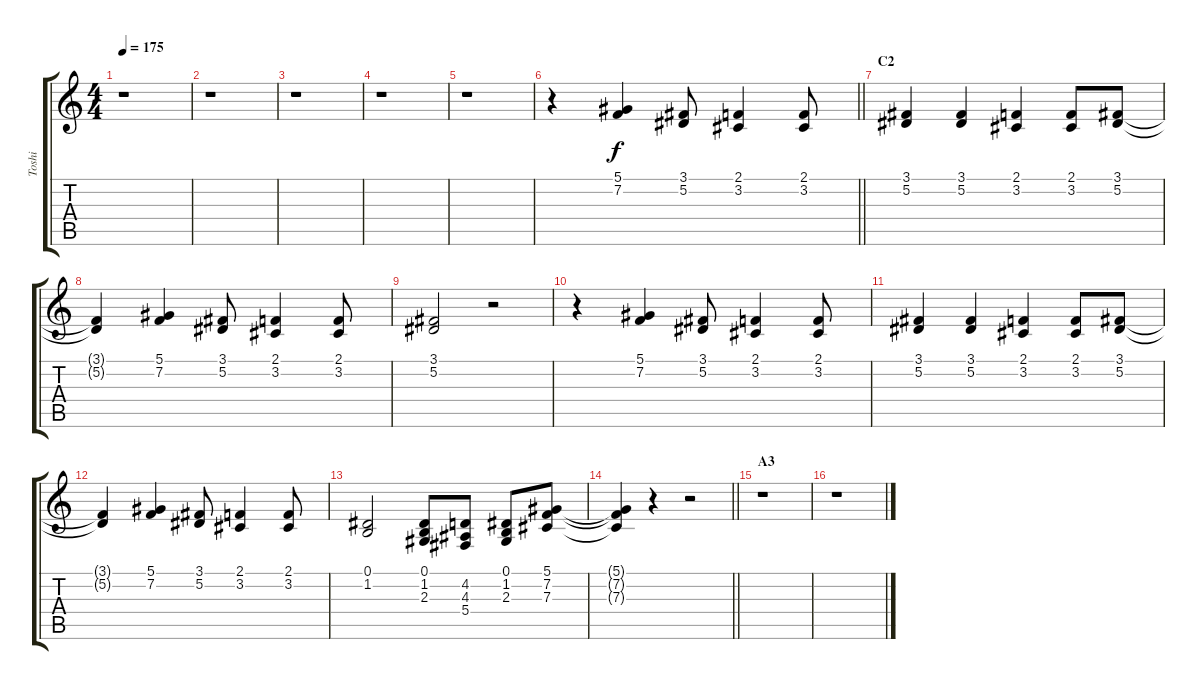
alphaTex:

\track ("Toshi" "Toshi") {instrument violin}
\staff {score tabs}
\tuning (Eb4 Bb3 Gb3 Db3 Ab2 Eb2) {hide}
\ts (4 4)
\tempo 175
\clef g2
\ks c
r.1{dy f} |
r.1 |
r.1 |
r.1 |
r.1 |
\barLineRight lightlight
r.4 (5.1 7.2).4 (3.1 5.2).8 (2.1 3.2).4 (2.1 3.2).8 |
\section ("" "C2")
(3.1 5.2).4 (3.1 5.2).4 (2.1 3.2).4 (2.1 3.2).8 (3.1 5.2).8 |
(3.1{t} 5.2{t}).4 (5.1 7.2).4 (3.1 5.2).8 (2.1 3.2).4 (2.1 3.2).8 |
(3.1 5.2).2 r.2 |
r.4 (5.1 7.2).4 (3.1 5.2).8 (2.1 3.2).4 (2.1 3.2).8 |
(3.1 5.2).4 (3.1 5.2).4 (2.1 3.2).4 (2.1 3.2).8 (3.1 5.2).8 |
(3.1{t} 5.2{t}).4 (5.1 7.2).4 (3.1 5.2).8 (2.1 3.2).4 (2.1 3.2).8 |
(0.1 1.2).2 (0.1 1.2 2.3).8 (4.2 4.3 5.4).8 (0.1 1.2 2.3).8 (5.1 7.2 7.3).8 |
\barLineRight lightlight
(5.1{t} 7.2{t} 7.3{t}).4 r.4 r.2 |
\section ("" "A3")
r.1 |
r.1
